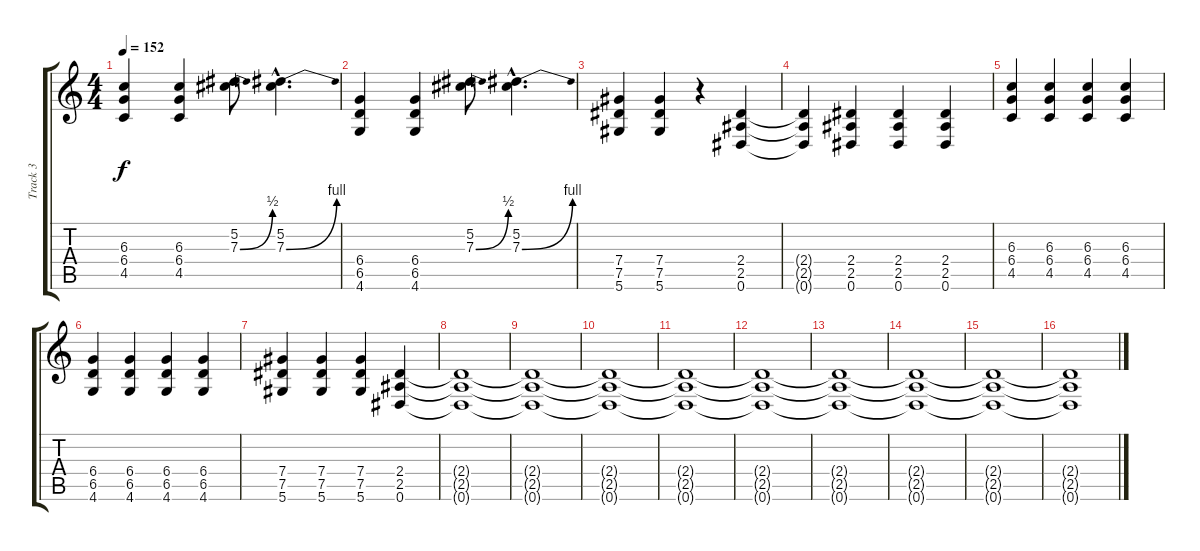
\track ("Track 3" "Track 3") {instrument distortionguitar}
\staff {score tabs}
\tuning (Eb4 Bb3 Gb3 Db3 Ab2 Eb2) {hide}
\ts (4 4)
\tempo 152
\clef g2
\ks c
(6.3 6.4 4.5).4{dy f} (6.3 6.4 4.5).4 (5.2 7.3{be (bend 0 0 60 2)}).8 (5.2{hac} 7.3{be (bend 0 0 60 4) hac}).4{d} |
(6.4 6.5 4.6).4 (6.4 6.5 4.6).4 (5.2 7.3{be (bend 0 0 60 2)}).8 (5.2{hac} 7.3{be (bend 0 0 60 4) hac}).4{d} |
(7.4 7.5 5.6).4 (7.4 7.5 5.6).4 r.4 (2.4 2.5 0.6).4 |
(2.4{t} 2.5{t} 0.6{t}).4 (2.4 2.5 0.6).4 (2.4 2.5 0.6).4 (2.4 2.5 0.6).4 |
(6.3 6.4 4.5).4 (6.3 6.4 4.5).4 (6.3 6.4 4.5).4 (6.3 6.4 4.5).4 |
(6.4 6.5 4.6).4 (6.4 6.5 4.6).4 (6.4 6.5 4.6).4 (6.4 6.5 4.6).4 |
(7.4 7.5 5.6).4 (7.4 7.5 5.6).4 (7.4 7.5 5.6).4 (2.4 2.5 0.6).4 |
(2.4{t} 2.5{t} 0.6{t}).1 |
(2.4{t} 2.5{t} 0.6{t}).1 |
(2.4{t} 2.5{t} 0.6{t}).1 |
(2.4{t} 2.5{t} 0.6{t}).1 |
(2.4{t} 2.5{t} 0.6{t}).1 |
(2.4{t} 2.5{t} 0.6{t}).1 |
(2.4{t} 2.5{t} 0.6{t}).1 |
(2.4{t} 2.5{t} 0.6{t}).1 |
(2.4{t} 2.5{t} 0.6{t}).1
